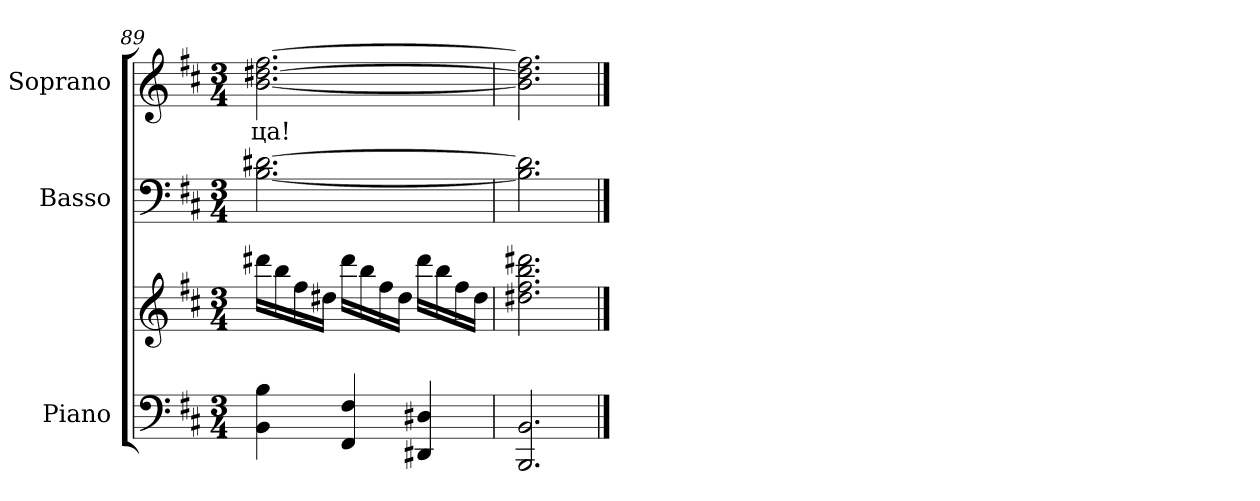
**kern	**kern	**kern	**kern	**text
*part3	*part3	*part2	*part1	*part1
*staff4	*staff3	*staff2	*staff1	*staff1
*I"Piano	*	*I"Basso	*I"Soprano	*
*clefF4	*clefG2	*clefF4	*clefG2	*
*k[f#c#]	*k[f#c#]	*k[f#c#]	*k[f#c#]	*
*D:	*D:	*D:	*D:	*
*M3/4	*M3/4	*M3/4	*M3/4	*
=89	=89	=89	=89	=89
!	!	!	!	!LO:LY:b:color=#000000
4BBi\ 4Bi	16ddd#Xi\LL	[<2.Bi\ [>2.d#Xi	[<2.bi\ [>2.dd#Xi [>2.ff#i	-ца!
.	16bbi\	.	.	.
.	16ff#i\	.	.	.
.	16dd#Xi\JJ	.	.	.
4FF#i/ 4F#i	16ddd#i\LL	.	.	.
.	16bbi\	.	.	.
.	16ff#i\	.	.	.
.	16dd#i\JJ	.	.	.
4DD#Xi/ 4D#Xi	16ddd#i\LL	.	.	.
.	16bbi\	.	.	.
.	16ff#i\	.	.	.
.	16dd#i\JJ	.	.	.
=90	=90	=90	=90	=90
2.BBBi/ 2.BBi	2.dd#Xi\ 2.ff#i 2.bbi 2.ddd#Xi	2.Bi\] 2.d#i]	2.bi\] 2.dd#i] 2.ff#i]	.
==	==	==	==	==
*-	*-	*-	*-	*-
